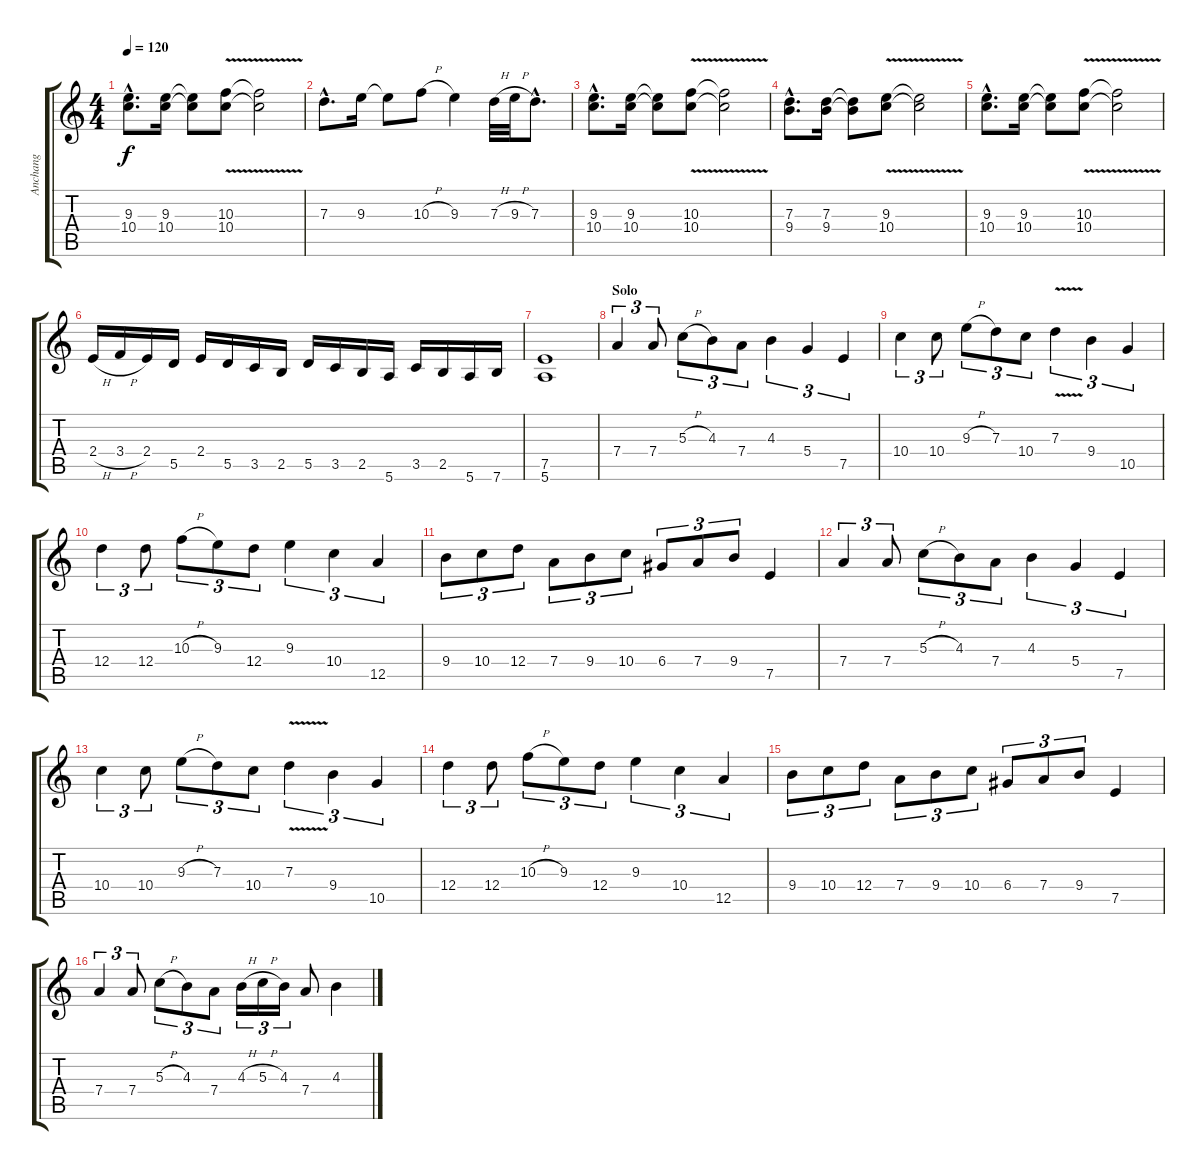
\track ("Anchang" "Anchang") {instrument overdrivenguitar}
\staff {score tabs}
\tuning (E4 B3 G3 D3 A2 E2) {hide}
\ts (4 4)
\tempo 120
\clef g2
\ks c
(9.3{hac} 10.4{hac}).8{d dy f} (9.3 10.4).16 (9.3{t} 10.4{t}).8 (10.3{v} 10.4{v}).8 (10.3{t} 10.4{t}).2 |
7.3{hac}.8{d} 9.3.16 9.3{t}.8 10.3{h}.8 9.3.4 7.3{h}.32 9.3{h}.32 7.3{hac}.8{d} |
(9.3{hac} 10.4{hac}).8{d} (9.3 10.4).16 (9.3{t} 10.4{t}).8 (10.3{v} 10.4{v}).8 (10.3{t} 10.4{t}).2 |
(7.3{hac} 9.4{hac}).8{d} (7.3 9.4).16 (7.3{t} 9.4{t}).8 (9.3{v} 10.4{v}).8 (9.3{t} 10.4{t}).2 |
(9.3{hac} 10.4{hac}).8{d} (9.3 10.4).16 (9.3{t} 10.4{t}).8 (10.3{v} 10.4{v}).8 (10.3{t} 10.4{t}).2 |
2.4{h}.16 3.4{h}.16 2.4.16 5.5.16 2.4.16 5.5.16 3.5.16 2.5.16 5.5.16 3.5.16 2.5.16 5.6.16 3.5.16 2.5.16 5.6.16 7.6.16 |
(7.5 5.6).1 |
\section ("" "Solo")
7.4.4{tu (3 2)} 7.4.8{tu (3 2)} 5.3{h}.8{tu (3 2)} 4.3.8{tu (3 2)} 7.4.8{tu (3 2)} 4.3.4{tu (3 2)} 5.4.4{tu (3 2)} 7.5.4{tu (3 2)} |
10.4.4{tu (3 2)} 10.4.8{tu (3 2)} 9.3{h}.8{tu (3 2)} 7.3.8{tu (3 2)} 10.4.8{tu (3 2)} 7.3{v}.4{tu (3 2)} 9.4.4{tu (3 2)} 10.5.4{tu (3 2)} |
12.4.4{tu (3 2)} 12.4.8{tu (3 2)} 10.3{h}.8{tu (3 2)} 9.3.8{tu (3 2)} 12.4.8{tu (3 2)} 9.3.4{tu (3 2)} 10.4.4{tu (3 2)} 12.5.4{tu (3 2)} |
9.4.8{tu (3 2)} 10.4.8{tu (3 2)} 12.4.8{tu (3 2)} 7.4.8{tu (3 2)} 9.4.8{tu (3 2)} 10.4.8{tu (3 2)} 6.4.8{tu (3 2)} 7.4.8{tu (3 2)} 9.4.8{tu (3 2)} 7.5.4 |
7.4.4{tu (3 2)} 7.4.8{tu (3 2)} 5.3{h}.8{tu (3 2)} 4.3.8{tu (3 2)} 7.4.8{tu (3 2)} 4.3.4{tu (3 2)} 5.4.4{tu (3 2)} 7.5.4{tu (3 2)} |
10.4.4{tu (3 2)} 10.4.8{tu (3 2)} 9.3{h}.8{tu (3 2)} 7.3.8{tu (3 2)} 10.4.8{tu (3 2)} 7.3{v}.4{tu (3 2)} 9.4.4{tu (3 2)} 10.5.4{tu (3 2)} |
12.4.4{tu (3 2)} 12.4.8{tu (3 2)} 10.3{h}.8{tu (3 2)} 9.3.8{tu (3 2)} 12.4.8{tu (3 2)} 9.3.4{tu (3 2)} 10.4.4{tu (3 2)} 12.5.4{tu (3 2)} |
9.4.8{tu (3 2)} 10.4.8{tu (3 2)} 12.4.8{tu (3 2)} 7.4.8{tu (3 2)} 9.4.8{tu (3 2)} 10.4.8{tu (3 2)} 6.4.8{tu (3 2)} 7.4.8{tu (3 2)} 9.4.8{tu (3 2)} 7.5.4 |
7.4.4{tu (3 2)} 7.4.8{tu (3 2)} 5.3{h}.8{tu (3 2)} 4.3.8{tu (3 2)} 7.4.8{tu (3 2)} 4.3{h}.16{tu (3 2)} 5.3{h}.16{tu (3 2)} 4.3.16{tu (3 2)} 7.4.8 4.3.4
